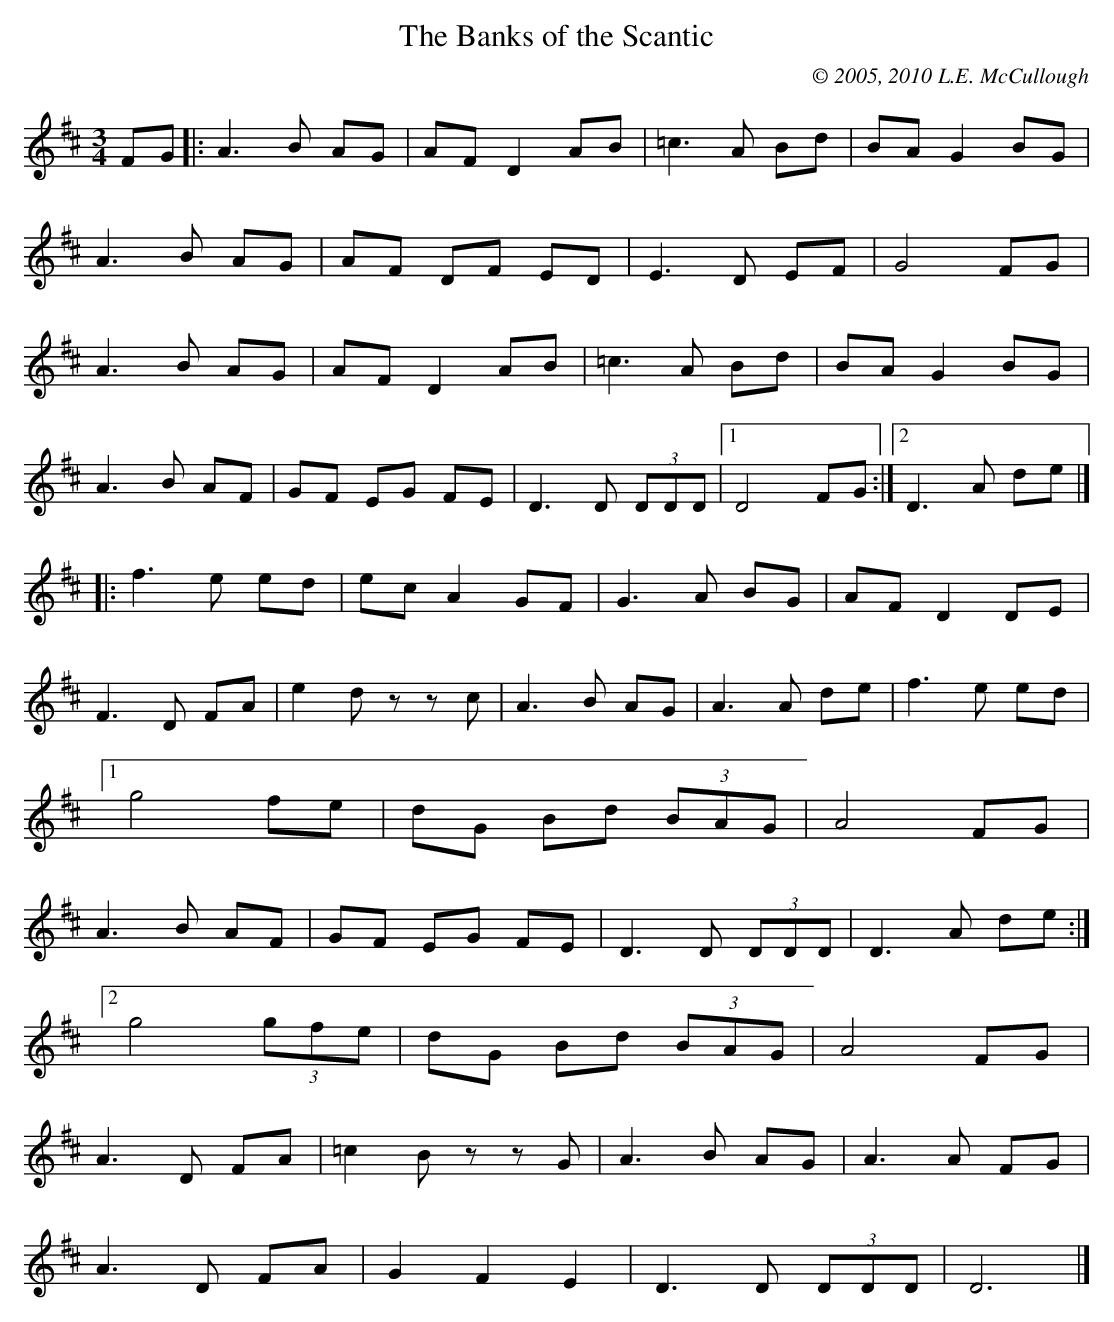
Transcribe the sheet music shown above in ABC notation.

X:1
T:The Banks of the Scantic
C:© 2005, 2010 L.E. McCullough
M:3/4
L:1/8
K:D
FG|: A3B AG | AF D2 AB | =c3A Bd | BA G2 BG |
A3B AG | AF DF ED | E3D EF | G4 FG |
A3B AG | AF D2 AB | =c3A Bd | BA G2 BG |
A3B AF | GF EG FE | D3D (3DDD |1 D4 FG :|2 D3A de |]
|: f3e ed | ec A2 GF | G3A BG | AF D2 DE |
F3D FA | e2 dz zc | A3B AG | A3A de | f3e ed |
[1 g4 fe | dG Bd (3BAG | A4 FG |
A3B AF | GF EG FE | D3D (3DDD | D3A de :|]
[2 g4 (3gfe | dG Bd (3BAG | A4 FG |
A3D FA | =c2 Bz zG | A3B AG | A3A FG |
A3D FA | G2 F2 E2 | D3D (3DDD | D6 |]
